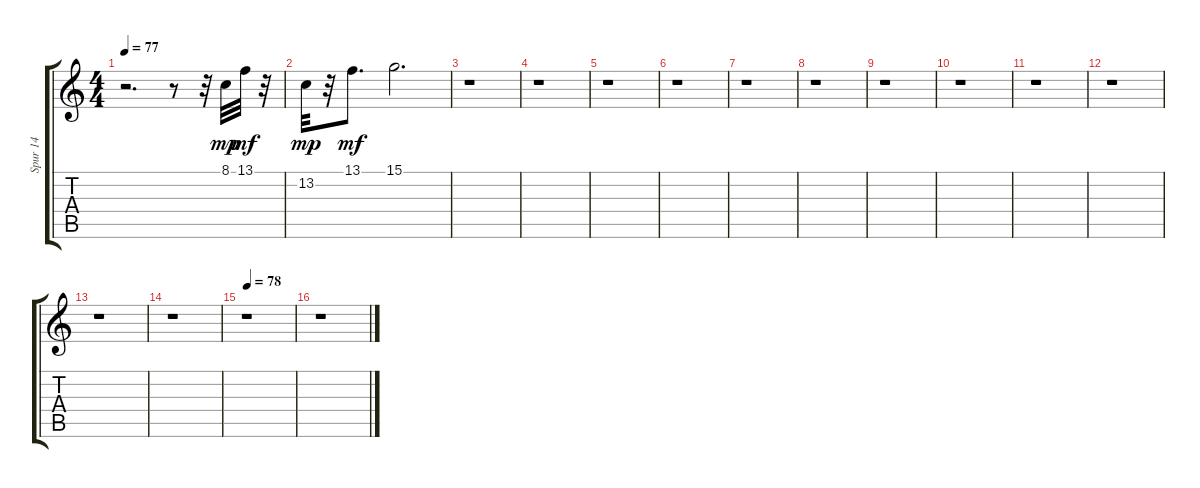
\track ("Spur 14" "Spur 14") {instrument pad2warm}
\staff {score tabs}
\tuning (E4 B3 G3 D3 A2 E2) {hide}
\ts (4 4)
\tempo 77
\clef g2
\ks c
r.2{d dy f} r.8 r.32 8.1.32{dy mp} 13.1.32{dy mf} r.32 |
13.2.32{dy mp} r.32 13.1.8{d dy mf} 15.1.2{d} |
r.1 |
r.1 |
r.1 |
r.1 |
r.1 |
r.1 |
r.1 |
r.1 |
r.1 |
r.1 |
r.1 |
r.1 |
\tempo (78 0.03125)
r.1 |
r.1
